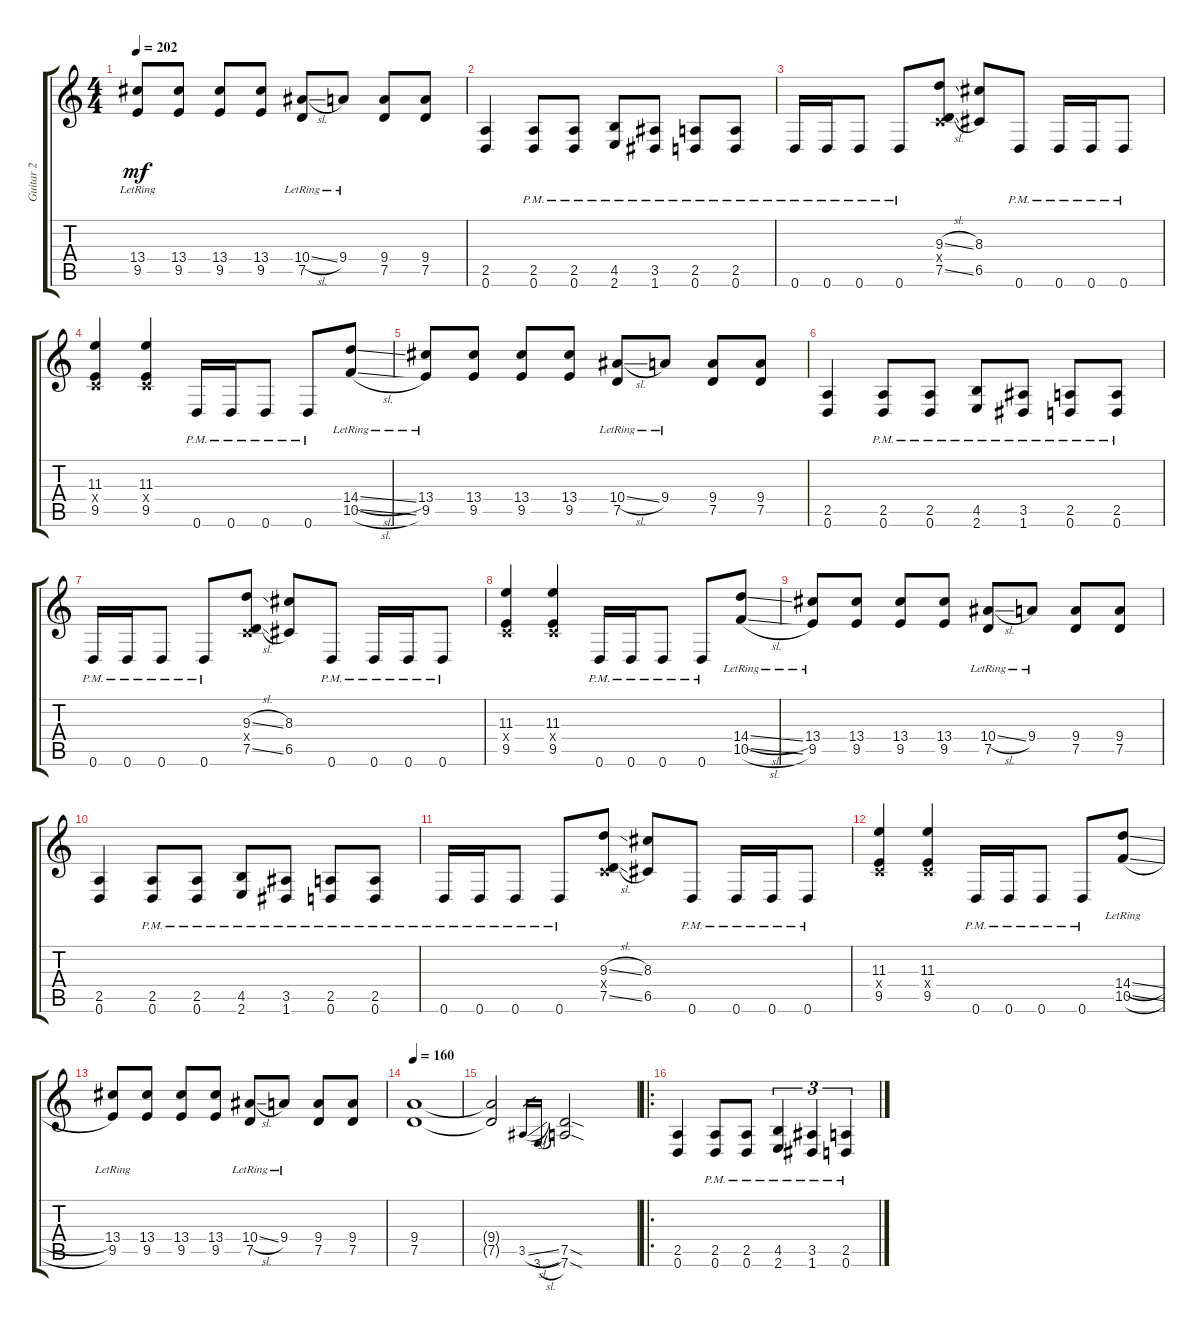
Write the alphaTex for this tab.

\track ("Guitar 2" "Guitar 2") {instrument distortionguitar}
\staff {score tabs}
\tuning (D4 A3 F3 C3 G2 D2) {hide}
\ts (4 4)
\tempo 202
\clef g2
\ks c
(13.4{lr} 9.5{lr}).8{dy mf} (13.4 9.5).8 (13.4 9.5).8 (13.4 9.5).8 (10.4{sl lr} 7.5{lr}).8 9.4{lr}.8 (9.4 7.5).8 (9.4 7.5).8 |
(2.5 0.6).4 (2.5{pm} 0.6{pm}).8 (2.5{pm} 0.6{pm}).8 (4.5{pm} 2.6{pm}).8 (3.5{pm} 1.6{pm}).8 (2.5{pm} 0.6{pm}).8 (2.5{pm} 0.6{pm}).8 |
0.6{pm}.16 0.6{pm}.16 0.6{pm}.8 0.6{pm}.8 (9.3{sl} 0.4{x} 7.5{sl}).8 (8.3 6.5).8 0.6{pm}.8 0.6{pm}.16 0.6{pm}.16 0.6{pm}.8 |
(11.3 0.4{x} 9.5).4 (11.3 0.4{x} 9.5).4 0.6{pm}.16 0.6{pm}.16 0.6{pm}.8 0.6{pm}.8 (14.4{sl lr} 10.5{sl lr}).8 |
(13.4{lr} 9.5{lr}).8 (13.4 9.5).8 (13.4 9.5).8 (13.4 9.5).8 (10.4{sl lr} 7.5{lr}).8 9.4{lr}.8 (9.4 7.5).8 (9.4 7.5).8 |
(2.5 0.6).4 (2.5{pm} 0.6{pm}).8 (2.5{pm} 0.6{pm}).8 (4.5{pm} 2.6{pm}).8 (3.5{pm} 1.6{pm}).8 (2.5{pm} 0.6{pm}).8 (2.5{pm} 0.6{pm}).8 |
0.6{pm}.16 0.6{pm}.16 0.6{pm}.8 0.6{pm}.8 (9.3{sl} 0.4{x} 7.5{sl}).8 (8.3 6.5).8 0.6{pm}.8 0.6{pm}.16 0.6{pm}.16 0.6{pm}.8 |
(11.3 0.4{x} 9.5).4 (11.3 0.4{x} 9.5).4 0.6{pm}.16 0.6{pm}.16 0.6{pm}.8 0.6{pm}.8 (14.4{sl lr} 10.5{sl lr}).8 |
(13.4{lr} 9.5{lr}).8 (13.4 9.5).8 (13.4 9.5).8 (13.4 9.5).8 (10.4{sl lr} 7.5{lr}).8 9.4{lr}.8 (9.4 7.5).8 (9.4 7.5).8 |
(2.5 0.6).4 (2.5{pm} 0.6{pm}).8 (2.5{pm} 0.6{pm}).8 (4.5{pm} 2.6{pm}).8 (3.5{pm} 1.6{pm}).8 (2.5{pm} 0.6{pm}).8 (2.5{pm} 0.6{pm}).8 |
0.6{pm}.16 0.6{pm}.16 0.6{pm}.8 0.6{pm}.8 (9.3{sl} 0.4{x} 7.5{sl}).8 (8.3 6.5).8 0.6{pm}.8 0.6{pm}.16 0.6{pm}.16 0.6{pm}.8 |
(11.3 0.4{x} 9.5).4 (11.3 0.4{x} 9.5).4 0.6{pm}.16 0.6{pm}.16 0.6{pm}.8 0.6{pm}.8 (14.4{sl lr} 10.5{sl lr}).8 |
(13.4{lr} 9.5{lr}).8 (13.4 9.5).8 (13.4 9.5).8 (13.4 9.5).8 (10.4{sl lr} 7.5{lr}).8 9.4{lr}.8 (9.4 7.5).8 (9.4 7.5).8 |
\tempo 160
(9.4 7.5).1 |
(9.4{t} 7.5{t}).2 3.5{sl}.16{gr} 3.6{sl}.16{gr} (7.5{sod} 7.6{sod}).2 |
\ro
(2.5 0.6).4 (2.5{pm} 0.6{pm}).8 (2.5{pm} 0.6{pm}).8 (4.5{pm} 2.6{pm}).4{tu (3 2)} (3.5{pm} 1.6{pm}).4{tu (3 2)} (2.5{pm} 0.6{pm}).4{tu (3 2)}
